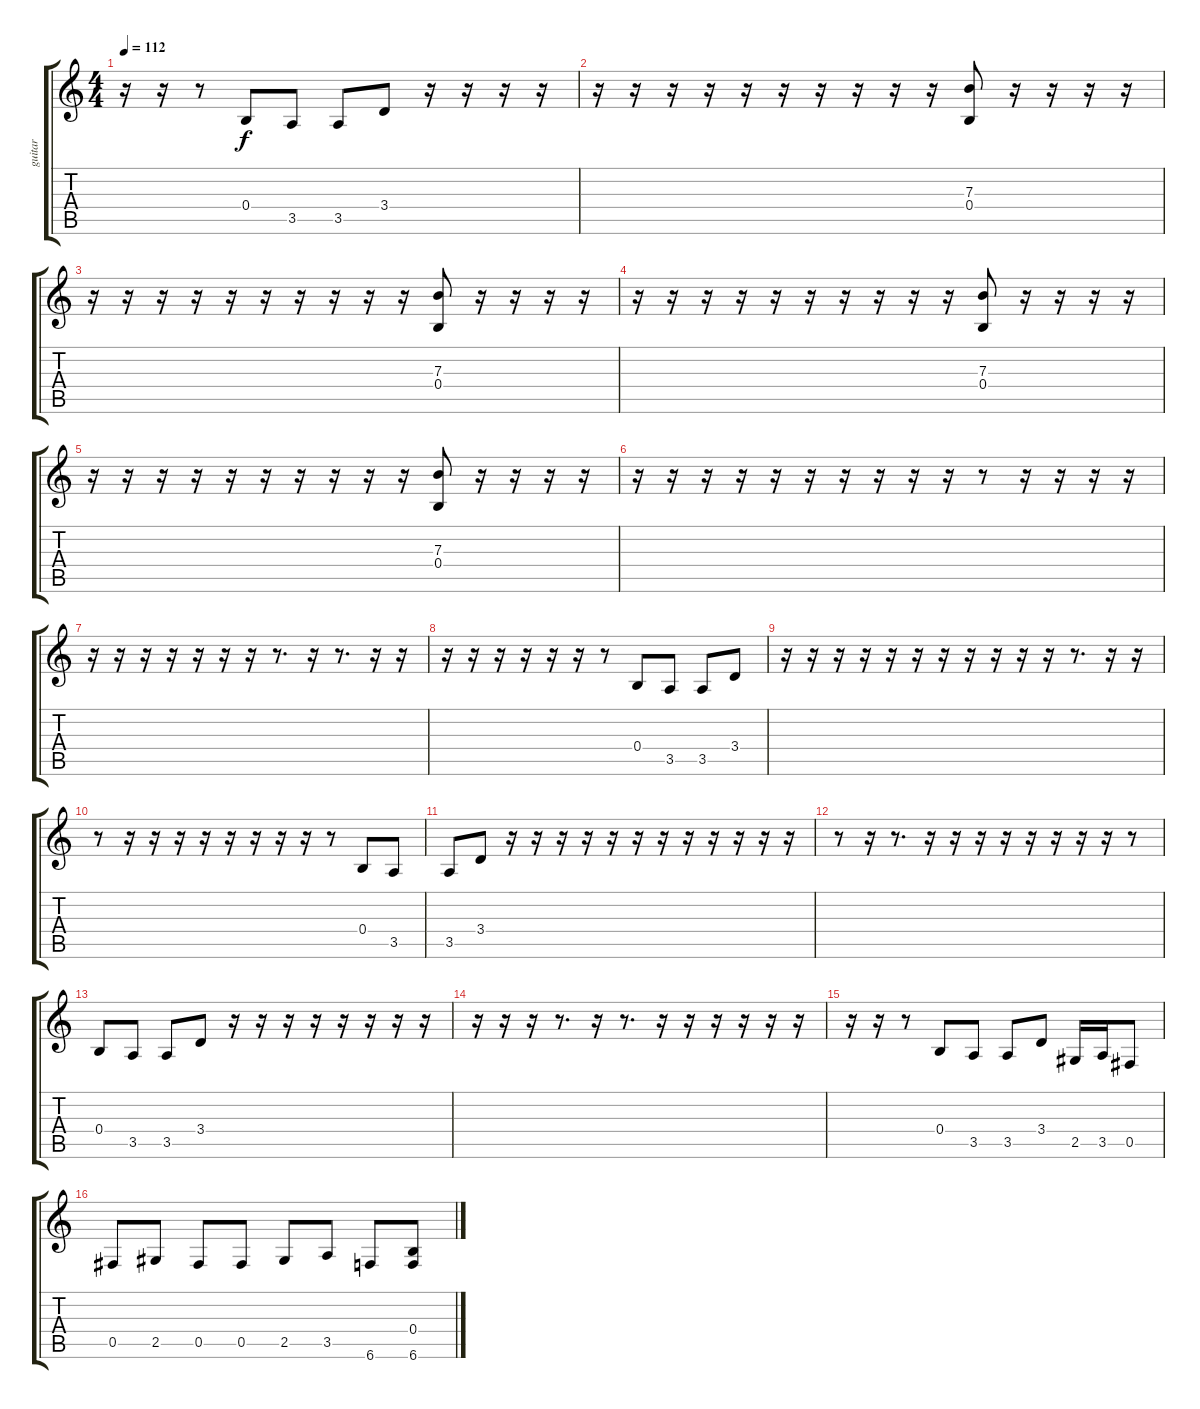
\track ("guitar" "guitar") {instrument electricguitarclean}
\staff {score tabs}
\tuning (Db4 Ab3 E3 B2 Gb2 B1) {hide}
\ts (4 4)
\tempo 112
\clef g2
\ks c
r.16{dy f} r.16 r.8 0.4.8 3.5.8{instrument electricguitarmuted} 3.5.8 3.4.8{instrument distortionguitar} r.16 r.16 r.16 r.16 |
r.16 r.16 r.16 r.16 r.16 r.16 r.16 r.16 r.16 r.16 (7.3 0.4).8 r.16 r.16 r.16 r.16 |
r.16 r.16 r.16 r.16 r.16 r.16 r.16 r.16 r.16 r.16 (7.3 0.4).8 r.16 r.16 r.16 r.16 |
r.16 r.16 r.16 r.16 r.16 r.16 r.16 r.16 r.16 r.16 (7.3 0.4).8 r.16 r.16 r.16 r.16 |
r.16 r.16 r.16 r.16 r.16 r.16 r.16 r.16 r.16 r.16 (7.3 0.4).8 r.16 r.16 r.16 r.16 |
r.16 r.16 r.16 r.16 r.16 r.16 r.16 r.16 r.16 r.16 r.8 r.16 r.16 r.16 r.16 |
r.16 r.16 r.16 r.16 r.16 r.16 r.16 r.8{d} r.16 r.8{d} r.16 r.16 |
r.16 r.16 r.16 r.16 r.16 r.16 r.8 0.4.8 3.5.8{instrument electricguitarmuted} 3.5.8 3.4.8{instrument distortionguitar} |
r.16 r.16 r.16 r.16 r.16 r.16 r.16 r.16 r.16 r.16 r.16 r.8{d} r.16 r.16 |
r.8 r.16 r.16 r.16 r.16 r.16 r.16 r.16 r.16 r.8 0.4.8 3.5.8{instrument electricguitarmuted} |
3.5.8 3.4.8{instrument distortionguitar} r.16 r.16 r.16 r.16 r.16 r.16 r.16 r.16 r.16 r.16 r.16 r.16 |
r.8 r.16 r.8{d} r.16 r.16 r.16 r.16 r.16 r.16 r.16 r.16 r.8 |
0.4.8 3.5.8{instrument electricguitarmuted} 3.5.8 3.4.8{instrument distortionguitar} r.16 r.16 r.16 r.16 r.16 r.16 r.16 r.16 |
r.16 r.16 r.16 r.8{d} r.16 r.8{d} r.16 r.16 r.16 r.16 r.16 r.16 |
r.16 r.16 r.8 0.4.8 3.5.8{instrument electricguitarmuted} 3.5.8 3.4.8{instrument distortionguitar} 2.5.16 3.5.16 0.5.8 |
0.5.8 2.5.8 0.5.8 0.5.8 2.5.8 3.5.8 6.6.8 (0.4 6.6).8
